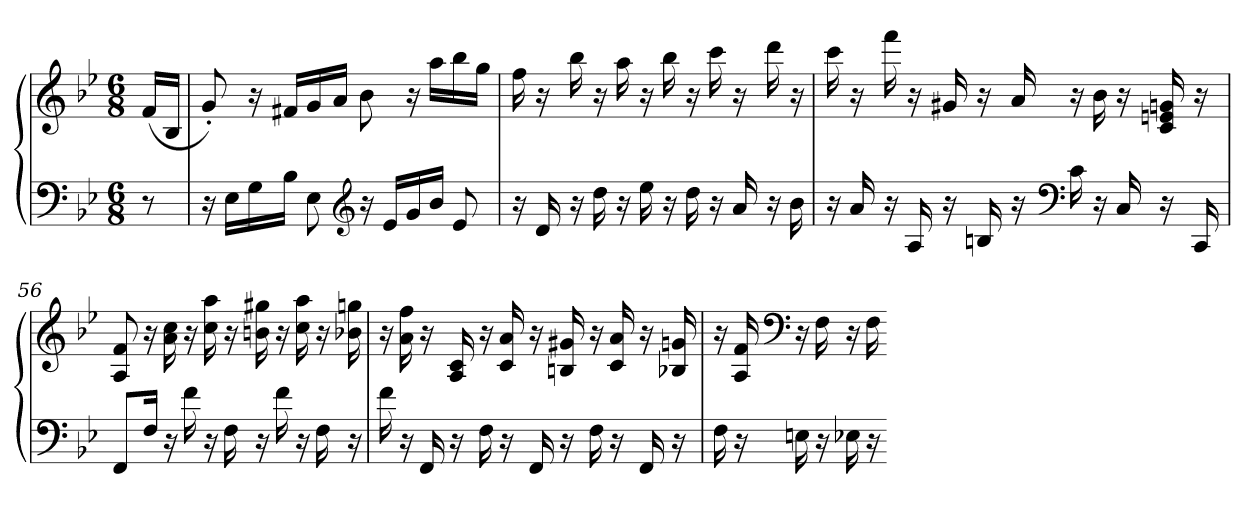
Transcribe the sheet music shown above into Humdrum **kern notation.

**kern	**kern
*part1	*part1
*staff2	*staff1
*clefF4	*clefG2
*k[b-e-]	*k[b-e-]
*B-:	*B-:
*M6/8	*M6/8
=	=
8r	(16fLL
.	16B-JJ
=53	=53
16r	8g')
16E-LL	.
16G	16r
16B-JJ	16f#XLL
8E-	16g
.	16aJJ
*clefG2	*
16r	8b-
16e-LL	.
16g	16r
16b-JJ	16aaLL
8e-	16bb-
.	16ggJJ
=54	=54
16r	16ff
16d	16r
16r	16bb-
16dd	16r
16r	16aa
16ee-	16r
16r	16bb-
16dd	16r
16r	16ccc
16a	16r
16r	16ddd
16b-	16r
=55	=55
16r	16ccc
16a	16r
16r	16fff
16A	16r
16r	16g#X
16Bn	16r
16r	16a
*clefF4	*
16c	16r
16r	16b-
16C	16r
16r	16c 16en 16gn
16CC	16r
=56	=56
8FFL	8A 8f
16FJk	16r
16r	16a 16cc
16f	16r
16r	16cc 16aa
16F	16r
16r	16bn 16gg#X
16f	16r
16r	16cc 16aa
16F	16r
16r	16b-X 16ggn
=57	=57
16f	16r
16r	16a 16ff
16FF	16r
16r	16A 16c
16F	16r
16r	16c 16a
16FF	16r
16r	16Bn 16g#X
16F	16r
16r	16c 16a
16FF	16r
16r	16B-X 16gn
=58	=58
16F	16r
16r	16A 16f
*	*clefF4
16En	16r
16r	16F
16E-X	16r
16r	16F
=-	=-
*-	*-
